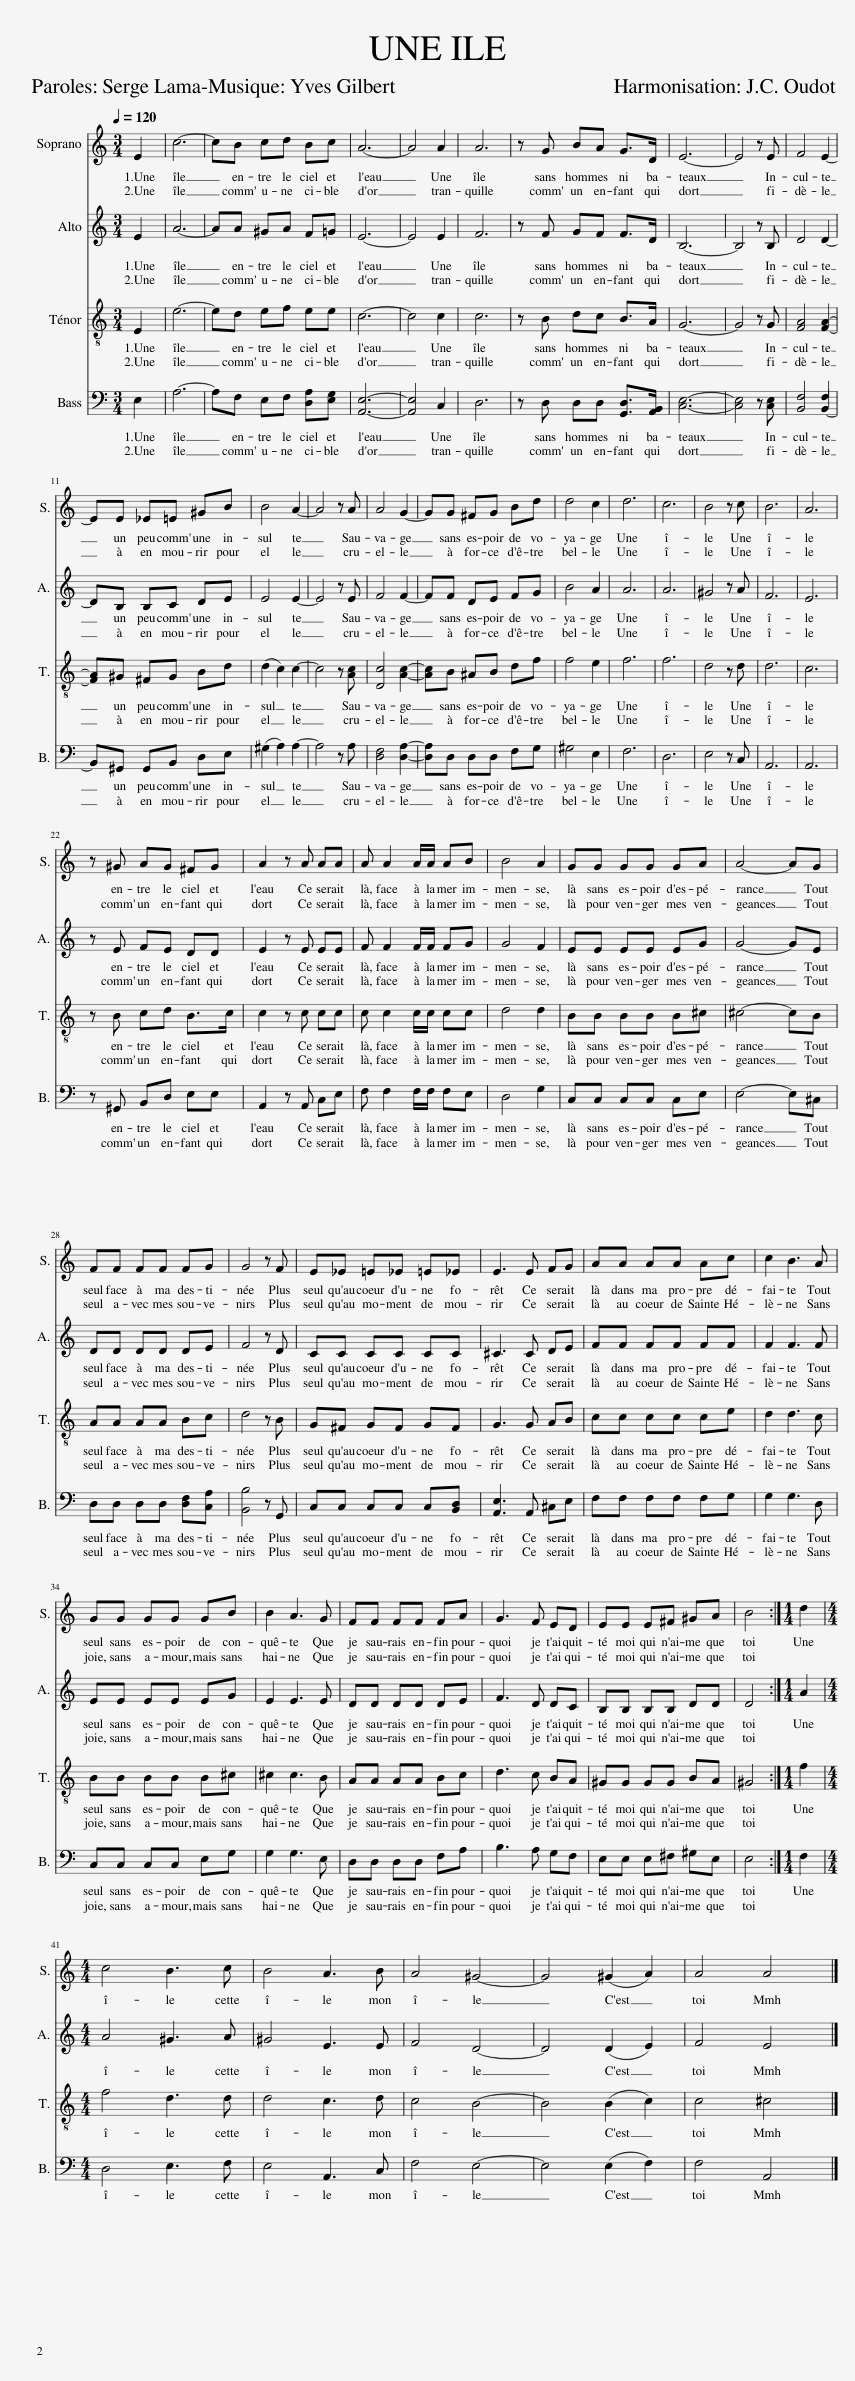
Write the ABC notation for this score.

X:1
%%score 1 2 3 ( 4 5 )
L:1/8
Q:1/4=120
M:3/4
I:linebreak $
K:C
V:1 treble
V:2 treble
V:3 treble-8
V:4 bass
V:5 bass
V:1
 E2 | c6- | cB cd Bc | A6- | A4 A2 | %5
 A6 | z G BA G>D | E6- | E4 z E | F4 E2- |$ %10
 EE _E=E ^GB | B4 A2- | A4 z A | A4 G2- | GG ^FG Bd | %15
 d4 c2 | d6 | c6 | B4 z c | B6 | %20
 A6 |$ z ^G AG ^FG | A2 z A AA | A A2 A/A/ AB | B4 A2 | %25
 GG GG GA | A4- AG |$ FF FF FG | G4 z F | E_E =E_E =E_E | %30
 E3 E FG | AA AA Ac | c2 B3 A |$ GG GG GB | B2 A3 G | %35
 FF FF FA | G3 F ED | EE E^F ^GA | B4 :|[M:1/4] d2 |$ %40
[M:4/4] c4 B3 c | B4 A3 B | A4 ^G4- | G4 (^G2 A2) | A4 A4 |] %45
V:2
 E2 | A6- | AA ^GA F=G | E6- | E4 E2 | %5
 F6 | z F GF F>D | B,6- | B,4 z B, | D4 D2- |$ %10
 DB, B,C DE | E4 E2- | E4 z E | F4 F2- | FF DE FG | %15
 B4 A2 | A6 | A6 | ^G4 z A | F6 | %20
 E6 |$ z E FE DD | E2 z E EE | F F2 F/F/ FG | G4 F2 | %25
 EE EE EG | G4- GE |$ DD DD DE | F4 z D | CC CC CC | %30
 ^C3 C DE | FF FF FF | F2 F3 F |$ EE EE EG | E2 E3 E | %35
 DD DD DE | F3 D DC | B,B, B,B, DD | D4 :|[M:1/4] A2 |$ %40
[M:4/4] A4 ^G3 A | ^G4 E3 E | F4 D4- | D4 (D2 E2) | F4 E4 |] %45
V:3
 E2 | e6- | ed ef ee | c6- | c4 c2 | %5
 c6 | z B dc B>A | G6- | G4 z G | [FA]4 [FA]2- |$ %10
 [FA]^G ^FG Bd | (d2 c2) c2- | c4 z [Ac] | [Dc]4 [Ac]2- | [Ac]B ^AB df | %15
 f4 e2 | f6 | f6 | d4 z d | d6 | %20
 c6 |$ z B cd B>c | c2 z c cc | c c2 c/c/ cc | d4 d2 | %25
 BB BB B^c | ^c4- cB |$ AA AA Bc | d4 z B | G^F GF GF | %30
 G3 G AB | cc cc ce | d2 d3 c |$ BB BB B^c | ^c2 c3 B | %35
 AA AA Bc | d3 c BA | ^GG GG BA | ^G4 :|[M:1/4] f2 |$ %40
[M:4/4] f4 d3 d | d4 c3 d | c4 B4- | B4 (B2 c2) | c4 ^c4 |] %45
V:4
 E,2 | A,6- | A,F, E,F, [D,A,][E,G,] | [A,,E,]6- | [A,,E,]4 C,2 | %5
 D,6 | z D, D,D, [G,,D,]>[A,,B,,] | [C,E,]6- | [C,E,]4 z [C,E,] | B,,4 B,,2- |$ %10
 B,,^G,, G,,B,, D,E, | (^G,2 A,2) A,2- | A,4 z A, | [D,F,]4 [D,A,]2- | [D,A,]D, D,D, F,G, | %15
 ^G,4 E,2 | F,6 | D,6 | E,4 z C, | A,,6 | %20
 A,,6 |$ z ^G,, B,,D, E,E, | A,,2 z A,, C,E, | F, F,2 F,/F,/ F,E, | D,4 G,2 | %25
 C,C, C,C, C,E, | E,4- E,^C, |$ D,D, D,D, [D,F,][C,A,] | [B,,B,]4 z G,, | C,C, C,C, C,[B,,D,] | %30
 [A,,E,]3 A,, ^C,E, | F,F, F,F, F,G, | G,2 G,3 D, |$ C,C, C,C, E,G, | G,2 G,3 E, | %35
 D,D, D,D, F,A, | B,3 A, G,F, | E,E, E,^F, ^G,E, | E,4 :|[M:1/4] F,2 |$ %40
[M:4/4] D,4 E,3 F, | E,4 A,,3 C, | F,4 E,4- | E,4 (E,2 F,2) | F,4 A,,4 |] %45
V:5
 x2 | x6 | x6 | x6 | x6 | %5
 x6 | x6 | x6 | x6 | F,4 F,2 |$ %10
 x6 | x6 | x6 | x6 | x6 | %15
 x6 | x6 | x6 | x6 | x6 | %20
 x6 |$ x6 | x6 | x6 | x6 | %25
 x6 | x6 |$ x6 | x6 | x6 | %30
 x6 | x6 | x6 |$ x6 | x6 | %35
 x6 | x6 | x6 | x4 :|[M:1/4] x2 |$ %40
[M:4/4] x8 | x8 | x8 | x8 | x8 |] %45
